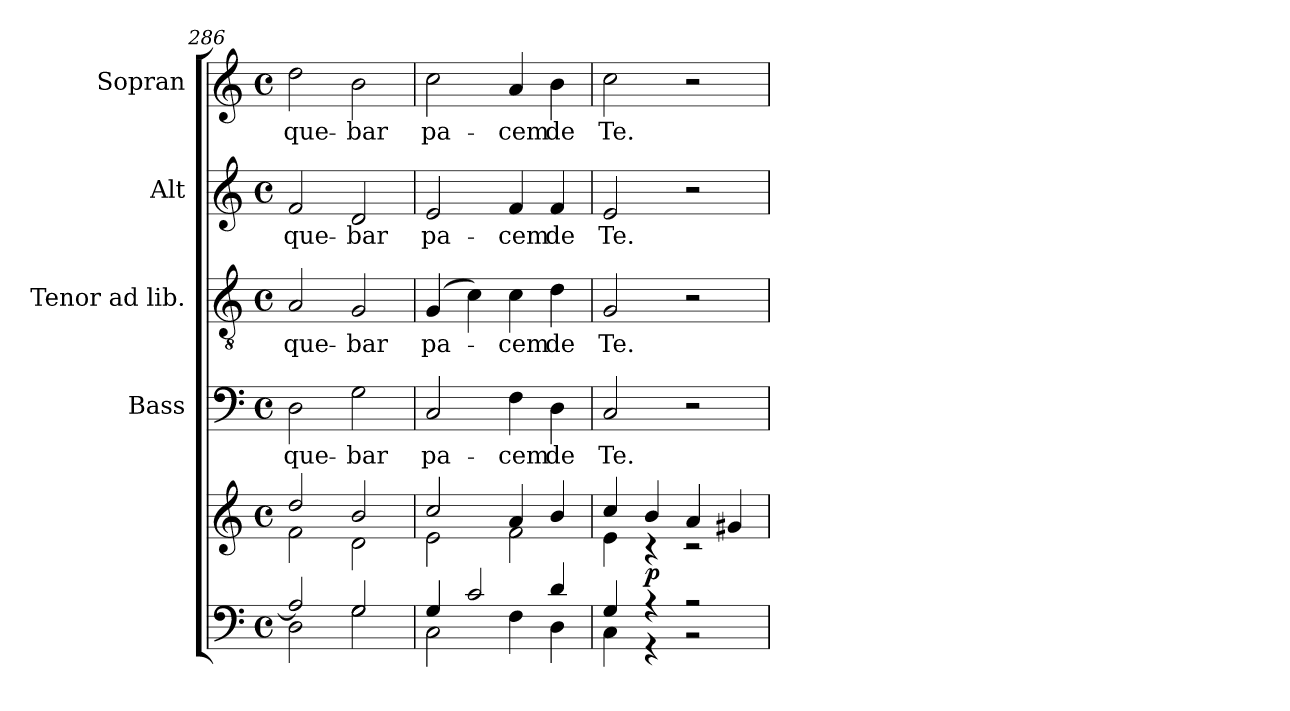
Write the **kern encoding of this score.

**kern	**kern	**dynam	**kern	**text	**kern	**text	**kern	**text	**kern	**text
*part5	*part5	*part5	*part4	*part4	*part3	*part3	*part2	*part2	*part1	*part1
*staff6	*staff5	*staff5/6	*staff4	*staff4	*staff3	*staff3	*staff2	*staff2	*staff1	*staff1
*	*	*	*I"Bass	*	*I"Tenor ad lib.	*	*I"Alt	*	*I"Sopran	*
*	*	*	*I'B.	*	*I'T.	*	*I'A.	*	*I'S.	*
*clefF4	*clefG2	*	*clefF4	*	*clefGv2	*	*clefG2	*	*clefG2	*
*k[]	*k[]	*	*k[]	*	*k[]	*	*k[]	*	*k[]	*
*C:	*C:	*	*C:	*	*C:	*	*C:	*	*C:	*
*M4/4	*M4/4	*	*M4/4	*	*M4/4	*	*M4/4	*	*M4/4	*
*met(c)	*met(c)	*	*met(c)	*	*met(c)	*	*met(c)	*	*met(c)	*
=286	=286	=286	=286	=286	=286	=286	=286	=286	=286	=286
*^	*^	*	*	*	*	*	*	*	*	*
!	!	!	!	!	!	!LO:LY:b	!	!LO:LY:b	!	!LO:LY:b	!	!LO:LY:b
2A/]	2D\	2dd/	2f\	.	2D\	-que-	2A/	-que-	2f/	-que-	2dd\	-que-
!	!	!	!	!	!	!LO:LY:b	!	!LO:LY:b	!	!LO:LY:b	!	!LO:LY:b
2G/	2G\	2b/	2d\	.	2G\	-bar	2G/	-bar	2d/	-bar	2b\	-bar
=287	=287	=287	=287	=287	=287	=287	=287	=287	=287	=287	=287	=287
!	!	!	!	!	!	!LO:LY:b	!	!LO:LY:b	!	!LO:LY:b	!	!LO:LY:b
4G/	2C\	2cc/	2e\	.	2C/	pa-	(4G/	pa-	2e/	pa-	2cc\	pa-
2c/	.	.	.	.	.	.	4c\)	.	.	.	.	.
!	!	!	!	!	!	!LO:LY:b	!	!LO:LY:b	!	!LO:LY:b	!	!LO:LY:b
.	4F\	4a/	2f\	.	4F\	-cem	4c\	-cem	4f/	-cem	4a/	-cem
!	!	!	!	!	!	!LO:LY:b	!	!LO:LY:b	!	!LO:LY:b	!	!LO:LY:b
4d/	4D\	4b/	.	.	4D\	de	4d\	de	4f/	de	4b\	de
=288	=288	=288	=288	=288	=288	=288	=288	=288	=288	=288	=288	=288
!	!	!	!	!	!	!LO:LY:b	!	!LO:LY:b	!	!LO:LY:b	!	!LO:LY:b
4G/	4C\	4cc/	4e\	.	2C/	Te.	2G/	Te.	2e/	Te.	2cc\	Te.
!	!	!	!	!LO:DY:b	!	!	!	!	!	!	!	!
4r	4r	4b/	4rc	p	.	.	.	.	.	.	.	.
2r	2r	4a/	2rc	.	2r	.	2r	.	2r	.	2r	.
.	.	4g#X/	.	.	.	.	.	.	.	.	.	.
*v	*v	*	*	*	*	*	*	*	*	*	*	*
*	*v	*v	*	*	*	*	*	*	*	*	*
=	=	=	=	=	=	=	=	=	=	=
*-	*-	*-	*-	*-	*-	*-	*-	*-	*-	*-
